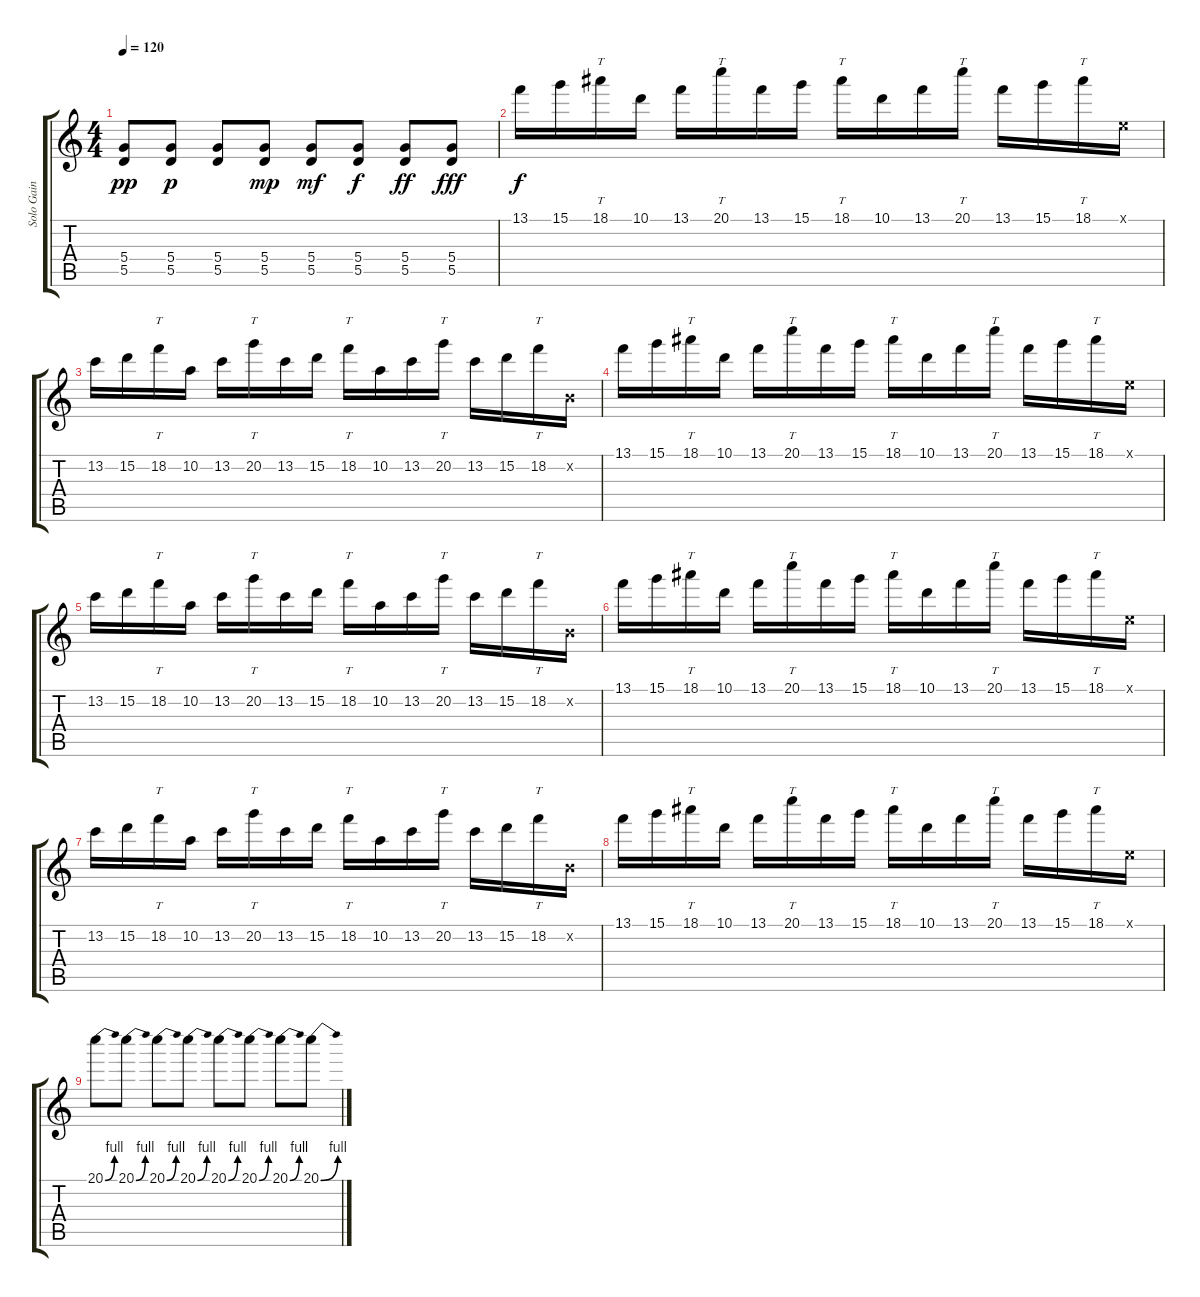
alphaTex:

\track ("Solo Gain" "Solo Gain") {instrument overdrivenguitar}
\staff {score tabs}
\tuning (E4 B3 G3 D3 A2 E2) {hide}
\ts (4 4)
\tempo 120
\clef g2
\ks c
(5.4 5.5).8{dy pp} (5.4 5.5).8{dy p} (5.4 5.5).8 (5.4 5.5).8{dy mp} (5.4 5.5).8{dy mf} (5.4 5.5).8{dy f} (5.4 5.5).8{dy ff} (5.4 5.5).8{dy fff} |
13.1.16{dy f} 15.1.16 18.1.16{tt} 10.1.16 13.1.16 20.1.16{tt} 13.1.16 15.1.16 18.1.16{tt} 10.1.16 13.1.16 20.1.16{tt} 13.1.16 15.1.16 18.1.16{tt} 0.1{x}.16 |
13.2.16 15.2.16 18.2.16{tt} 10.2.16 13.2.16 20.2.16{tt} 13.2.16 15.2.16 18.2.16{tt} 10.2.16 13.2.16 20.2.16{tt} 13.2.16 15.2.16 18.2.16{tt} 0.2{x}.16 |
13.1.16 15.1.16 18.1.16{tt} 10.1.16 13.1.16 20.1.16{tt} 13.1.16 15.1.16 18.1.16{tt} 10.1.16 13.1.16 20.1.16{tt} 13.1.16 15.1.16 18.1.16{tt} 0.1{x}.16 |
13.2.16 15.2.16 18.2.16{tt} 10.2.16 13.2.16 20.2.16{tt} 13.2.16 15.2.16 18.2.16{tt} 10.2.16 13.2.16 20.2.16{tt} 13.2.16 15.2.16 18.2.16{tt} 0.2{x}.16 |
13.1.16 15.1.16 18.1.16{tt} 10.1.16 13.1.16 20.1.16{tt} 13.1.16 15.1.16 18.1.16{tt} 10.1.16 13.1.16 20.1.16{tt} 13.1.16 15.1.16 18.1.16{tt} 0.1{x}.16 |
13.2.16 15.2.16 18.2.16{tt} 10.2.16 13.2.16 20.2.16{tt} 13.2.16 15.2.16 18.2.16{tt} 10.2.16 13.2.16 20.2.16{tt} 13.2.16 15.2.16 18.2.16{tt} 0.2{x}.16 |
13.1.16 15.1.16 18.1.16{tt} 10.1.16 13.1.16 20.1.16{tt} 13.1.16 15.1.16 18.1.16{tt} 10.1.16 13.1.16 20.1.16{tt} 13.1.16 15.1.16 18.1.16{tt} 0.1{x}.16 |
20.1{be (bend 0 0 60 4)}.8 20.1{be (bend 0 0 60 4)}.8 20.1{be (bend 0 0 60 4)}.8 20.1{be (bend 0 0 60 4)}.8 20.1{be (bend 0 0 60 4)}.8 20.1{be (bend 0 0 60 4)}.8 20.1{be (bend 0 0 60 4)}.8 20.1{be (bend 0 0 60 4)}.8
